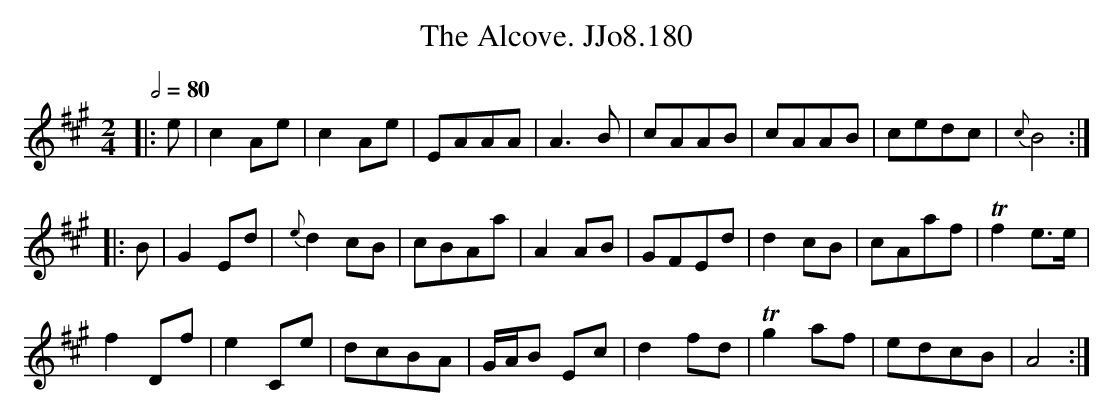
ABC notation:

X:1
T:Alcove. JJo8.180, The
M:2/4
L:1/8
Q:1/2=80
K:A
|:e|c2Ae|c2Ae|EAAA|A3B|cAAB|cAAB|cedc|{c}B4:|
|:B|G2Ed|{e}d2cB|cBAa|A2AB|GFEd|d2cB|cAaf|Tf2e>e|
f2Df|e2Ce|dcBA|G/A/B Ec|d2fd|Tg2af|edcB|A4:|
